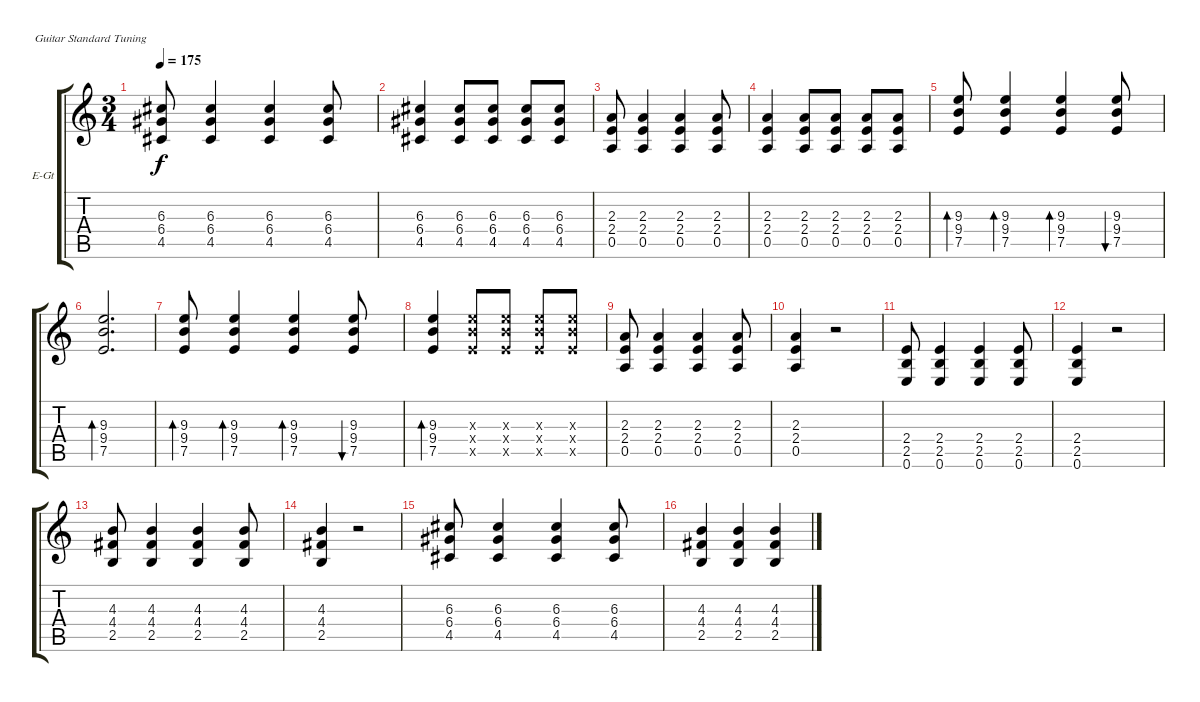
\bracketExtendMode groupsimilarinstruments
\firstSystemTrackNameOrientation horizontal
\otherSystemsTrackNameOrientation horizontal
\track ("Rhythm Guitar" "E-Gt") {instrument distortionguitar}
\staff {score tabs}
\tuning (E4 B3 G3 D3 A2 E2)
\ts (3 4)
\tempo 175
\clef g2
\ks c
(6.3 6.4 4.5).8{dy f} (6.3 6.4 4.5).4 (6.3 6.4 4.5).4 (6.3 6.4 4.5).8 |
(6.3 6.4 4.5).4 (6.3 6.4 4.5).8 (6.3 6.4 4.5).8 (6.3 6.4 4.5).8 (6.3 6.4 4.5).8 |
(2.3 2.4 0.5).8 (2.3 2.4 0.5).4 (2.3 2.4 0.5).4 (2.3 2.4 0.5).8 |
(2.3 2.4 0.5).4 (2.3 2.4 0.5).8 (2.3 2.4 0.5).8 (2.3 2.4 0.5).8 (2.3 2.4 0.5).8 |
(9.3 9.4 7.5).8{bd 60} (9.3 9.4 7.5).4{bd 60} (9.3 9.4 7.5).4{bd 60} (9.3 9.4 7.5).8{bu 60} |
(9.3 9.4 7.5).2{d bd 60} |
(9.3 9.4 7.5).8{bd 60} (9.3 9.4 7.5).4{bd 60} (9.3 9.4 7.5).4{bd 60} (9.3 9.4 7.5).8{bu 60} |
(9.3 9.4 7.5).4{bd 60} (7.5{x} 9.4{x} 9.3{x}).8 (7.5{x} 9.4{x} 9.3{x}).8 (7.5{x} 9.4{x} 9.3{x}).8 (7.5{x} 9.4{x} 9.3{x}).8 |
(2.3 2.4 0.5).8 (2.3 2.4 0.5).4 (2.3 2.4 0.5).4 (2.3 2.4 0.5).8 |
(2.3 2.4 0.5).4 r.2 |
(2.4 2.5 0.6).8 (2.4 2.5 0.6).4 (2.4 2.5 0.6).4 (2.4 2.5 0.6).8 |
(2.4 2.5 0.6).4 r.2 |
(4.3 4.4 2.5).8 (4.3 4.4 2.5).4 (4.3 4.4 2.5).4 (4.3 4.4 2.5).8 |
(4.3 4.4 2.5).4 r.2 |
(6.3 6.4 4.5).8 (6.3 6.4 4.5).4 (6.3 6.4 4.5).4 (6.3 6.4 4.5).8 |
(4.3 4.4 2.5).4 (4.3 4.4 2.5).4 (4.3 4.4 2.5).4
